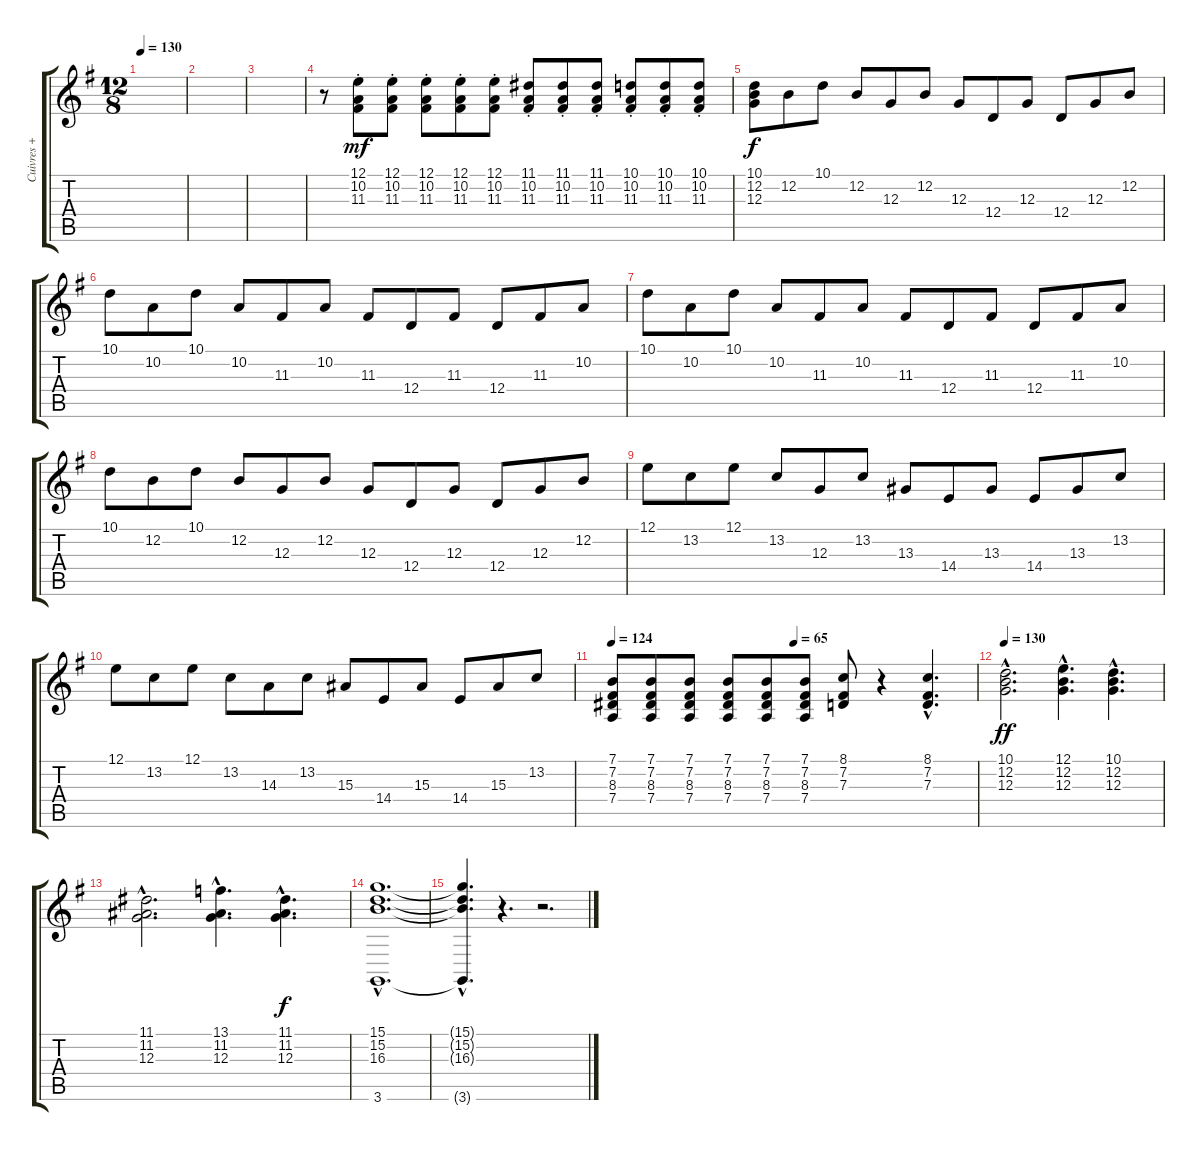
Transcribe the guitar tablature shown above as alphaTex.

\track ("Cuivres + piano + music box" "Cuivres + ") {instrument brasssection}
\staff {score tabs}
\tuning (E4 B3 G3 D3 A2 E2) {hide}
\ts (12 8)
\tempo 130
\clef g2
\ks g
|
|
|
r.8 (12.1{st} 10.2{st} 11.3{st}).8{dy mf instrument brasssection} (12.1{st} 10.2{st} 11.3{st}).8 (12.1{st} 10.2{st} 11.3{st}).8 (12.1{st} 10.2{st} 11.3{st}).8 (12.1{st} 10.2{st} 11.3{st}).8 (11.1{st} 10.2{st} 11.3{st}).8 (11.1{st} 10.2{st} 11.3{st}).8 (11.1{st} 10.2{st} 11.3{st}).8 (10.1{st} 10.2{st} 11.3{st}).8 (10.1{st} 10.2{st} 11.3{st}).8 (10.1{st} 10.2{st} 11.3{st}).8 |
(10.1 12.2 12.3).8{dy f} 12.2.8{volume 14 instrument acousticgrandpiano} 10.1.8 12.2.8 12.3.8 12.2.8 12.3.8 12.4.8 12.3.8 12.4.8 12.3.8 12.2.8 |
10.1.8 10.2.8 10.1.8 10.2.8 11.3.8 10.2.8 11.3.8 12.4.8 11.3.8 12.4.8 11.3.8 10.2.8 |
10.1.8 10.2.8 10.1.8 10.2.8 11.3.8 10.2.8 11.3.8 12.4.8 11.3.8 12.4.8 11.3.8 10.2.8 |
10.1.8 12.2.8 10.1.8 12.2.8 12.3.8 12.2.8 12.3.8 12.4.8 12.3.8 12.4.8 12.3.8 12.2.8 |
12.1.8 13.2.8 12.1.8 13.2.8 12.3.8 13.2.8 13.3.8 14.4.8 13.3.8 14.4.8 13.3.8 13.2.8 |
12.1.8 13.2.8 12.1.8 13.2.8 14.3.8 13.2.8 15.3.8 14.4.8 15.3.8 14.4.8 15.3.8 13.2.8 |
\tempo (65 0.5)
\tempo 124
(7.1 7.2 8.3 7.4).8 (7.1 7.2 8.3 7.4).8 (7.1 7.2 8.3 7.4).8 (7.1 7.2 8.3 7.4).8 (7.1 7.2 8.3 7.4).8 (7.1 7.2 8.3 7.4).8 (8.1 7.2 7.3).8 r.4 (8.1{hac} 7.2{hac} 7.3{hac}).4{d instrument brasssection} |
\tempo 130
(10.1{hac} 12.2{hac} 12.3{hac}).2{d dy ff} (12.1{hac} 12.2{hac} 12.3{hac}).4{d} (10.1{hac} 12.2{hac} 12.3{hac}).4{d} |
(11.1{hac} 11.2{hac} 12.3{hac}).2{d} (13.1{hac} 11.2{hac} 12.3{hac}).4{d} (11.1{hac} 11.2{hac} 12.3{hac}).4{d dy f} |
(15.1{hac} 15.2{hac} 16.3{hac} 3.6{hac}).1{d} |
(15.1{hac t} 15.2{hac t} 16.3{hac t} 3.6{hac t}).4{d} r.4{d} r.2{d}
